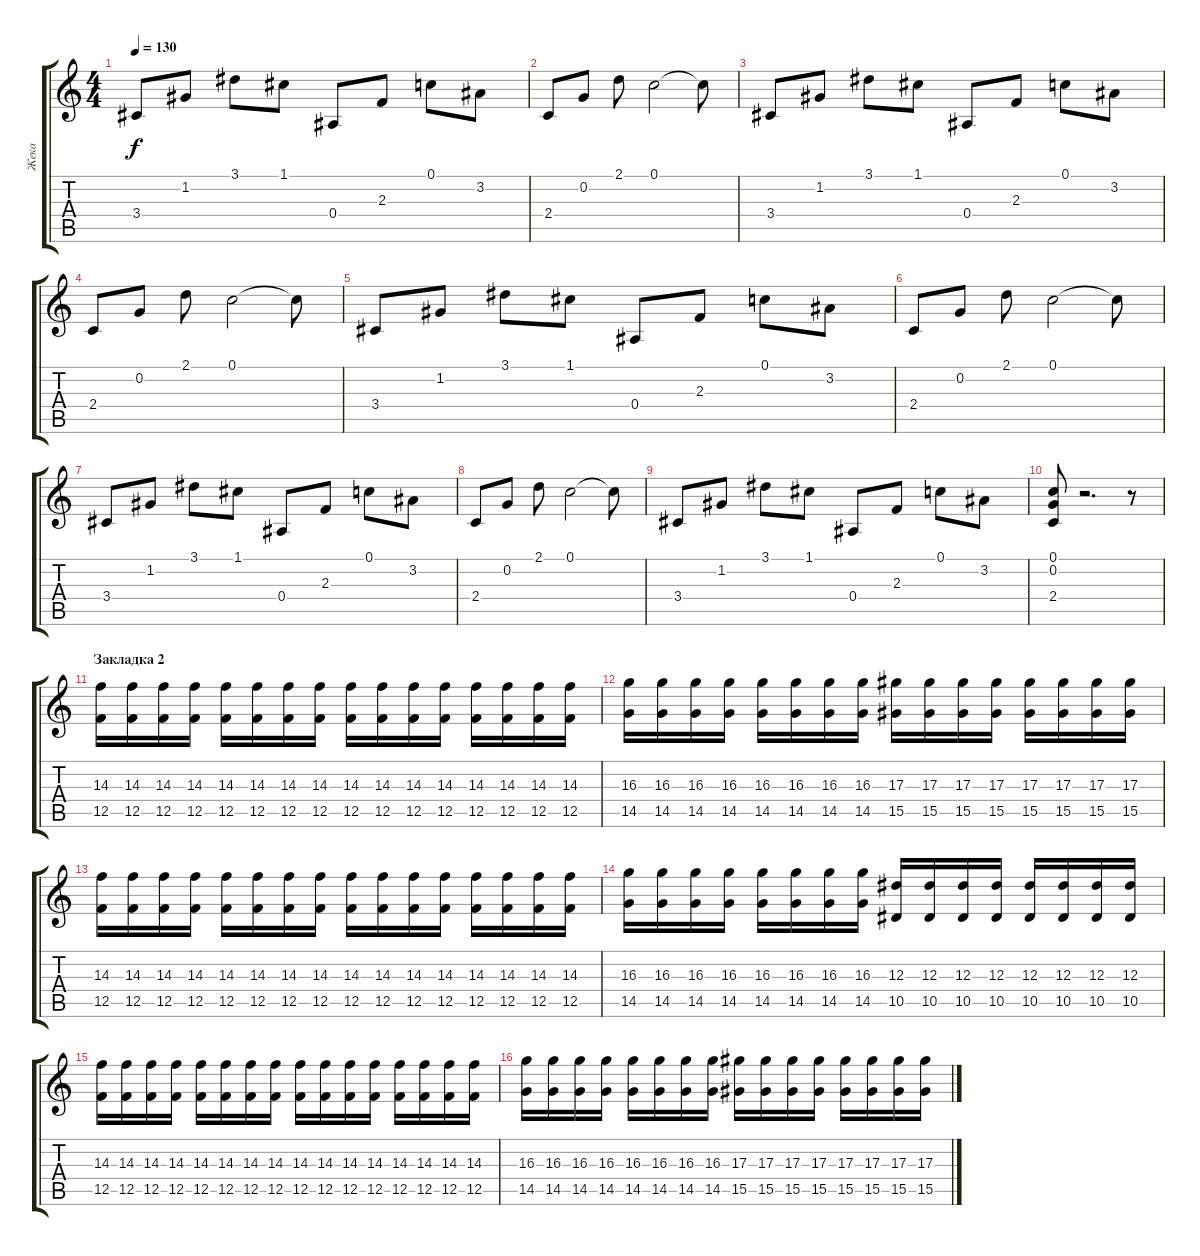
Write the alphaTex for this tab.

\track ("Жека" "Жека") {instrument distortionguitar}
\staff {score tabs}
\tuning (C4 G3 Eb3 Bb2 F2 C2) {hide}
\ts (4 4)
\tempo 130
\clef g2
\ks c
3.4.8{dy f} 1.2.8 3.1.8 1.1.8 0.4.8 2.3.8 0.1.8 3.2.8 |
2.4.8 0.2.8 2.1.8 0.1.2 0.1{t}.8 |
3.4.8 1.2.8 3.1.8 1.1.8 0.4.8 2.3.8 0.1.8 3.2.8 |
2.4.8 0.2.8 2.1.8 0.1.2 0.1{t}.8 |
3.4.8 1.2.8 3.1.8 1.1.8 0.4.8 2.3.8 0.1.8 3.2.8 |
2.4.8 0.2.8 2.1.8 0.1.2 0.1{t}.8 |
3.4.8 1.2.8 3.1.8 1.1.8 0.4.8 2.3.8 0.1.8 3.2.8 |
2.4.8 0.2.8 2.1.8 0.1.2 0.1{t}.8 |
3.4.8 1.2.8 3.1.8 1.1.8 0.4.8 2.3.8 0.1.8 3.2.8 |
(0.1 0.2 2.4).8 r.2{d} r.8 |
\section ("" "Закладка 2")
(14.3 12.5).16{instrument distortionguitar} (14.3 12.5).16 (14.3 12.5).16 (14.3 12.5).16 (14.3 12.5).16 (14.3 12.5).16 (14.3 12.5).16 (14.3 12.5).16 (14.3 12.5).16 (14.3 12.5).16 (14.3 12.5).16 (14.3 12.5).16 (14.3 12.5).16 (14.3 12.5).16 (14.3 12.5).16 (14.3 12.5).16 |
(16.3 14.5).16 (16.3 14.5).16 (16.3 14.5).16 (16.3 14.5).16 (16.3 14.5).16 (16.3 14.5).16 (16.3 14.5).16 (16.3 14.5).16 (17.3 15.5).16 (17.3 15.5).16 (17.3 15.5).16 (17.3 15.5).16 (17.3 15.5).16 (17.3 15.5).16 (17.3 15.5).16 (17.3 15.5).16 |
(14.3 12.5).16 (14.3 12.5).16 (14.3 12.5).16 (14.3 12.5).16 (14.3 12.5).16 (14.3 12.5).16 (14.3 12.5).16 (14.3 12.5).16 (14.3 12.5).16 (14.3 12.5).16 (14.3 12.5).16 (14.3 12.5).16 (14.3 12.5).16 (14.3 12.5).16 (14.3 12.5).16 (14.3 12.5).16 |
(16.3 14.5).16 (16.3 14.5).16 (16.3 14.5).16 (16.3 14.5).16 (16.3 14.5).16 (16.3 14.5).16 (16.3 14.5).16 (16.3 14.5).16 (12.3 10.5).16 (12.3 10.5).16 (12.3 10.5).16 (12.3 10.5).16 (12.3 10.5).16 (12.3 10.5).16 (12.3 10.5).16 (12.3 10.5).16 |
(14.3 12.5).16 (14.3 12.5).16 (14.3 12.5).16 (14.3 12.5).16 (14.3 12.5).16 (14.3 12.5).16 (14.3 12.5).16 (14.3 12.5).16 (14.3 12.5).16 (14.3 12.5).16 (14.3 12.5).16 (14.3 12.5).16 (14.3 12.5).16 (14.3 12.5).16 (14.3 12.5).16 (14.3 12.5).16 |
(16.3 14.5).16 (16.3 14.5).16 (16.3 14.5).16 (16.3 14.5).16 (16.3 14.5).16 (16.3 14.5).16 (16.3 14.5).16 (16.3 14.5).16 (17.3 15.5).16 (17.3 15.5).16 (17.3 15.5).16 (17.3 15.5).16 (17.3 15.5).16 (17.3 15.5).16 (17.3 15.5).16 (17.3 15.5).16
